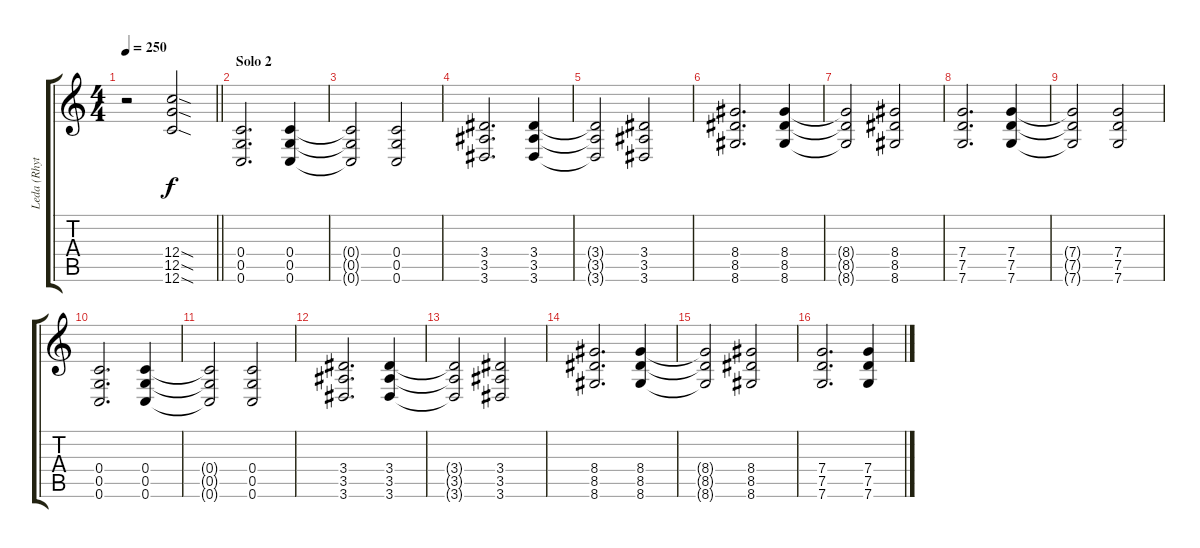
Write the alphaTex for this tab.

\track ("Leda (Rhythm)" "Leda (Rhyt") {instrument distortionguitar}
\staff {score tabs}
\tuning (D4 A3 F3 C3 G2 C2) {hide}
\ts (4 4)
\tempo 250
\clef g2
\barLineRight lightlight
\ks c
r.2{dy f} (12.4{sod} 12.5{sod} 12.6{sod}).2 |
\section ("" "Solo 2")
(0.4 0.5 0.6).2{d} (0.4 0.5 0.6).4 |
(0.4{t} 0.5{t} 0.6{t}).2 (0.4 0.5 0.6).2 |
(3.4 3.5 3.6).2{d} (3.4 3.5 3.6).4 |
(3.4{t} 3.5{t} 3.6{t}).2 (3.4 3.5 3.6).2 |
(8.4 8.5 8.6).2{d} (8.4 8.5 8.6).4 |
(8.4{t} 8.5{t} 8.6{t}).2 (8.4 8.5 8.6).2 |
(7.4 7.5 7.6).2{d} (7.4 7.5 7.6).4 |
(7.4{t} 7.5{t} 7.6{t}).2 (7.4 7.5 7.6).2 |
(0.4 0.5 0.6).2{d} (0.4 0.5 0.6).4 |
(0.4{t} 0.5{t} 0.6{t}).2 (0.4 0.5 0.6).2 |
(3.4 3.5 3.6).2{d} (3.4 3.5 3.6).4 |
(3.4{t} 3.5{t} 3.6{t}).2 (3.4 3.5 3.6).2 |
(8.4 8.5 8.6).2{d} (8.4 8.5 8.6).4 |
(8.4{t} 8.5{t} 8.6{t}).2 (8.4 8.5 8.6).2 |
(7.4 7.5 7.6).2{d} (7.4 7.5 7.6).4
